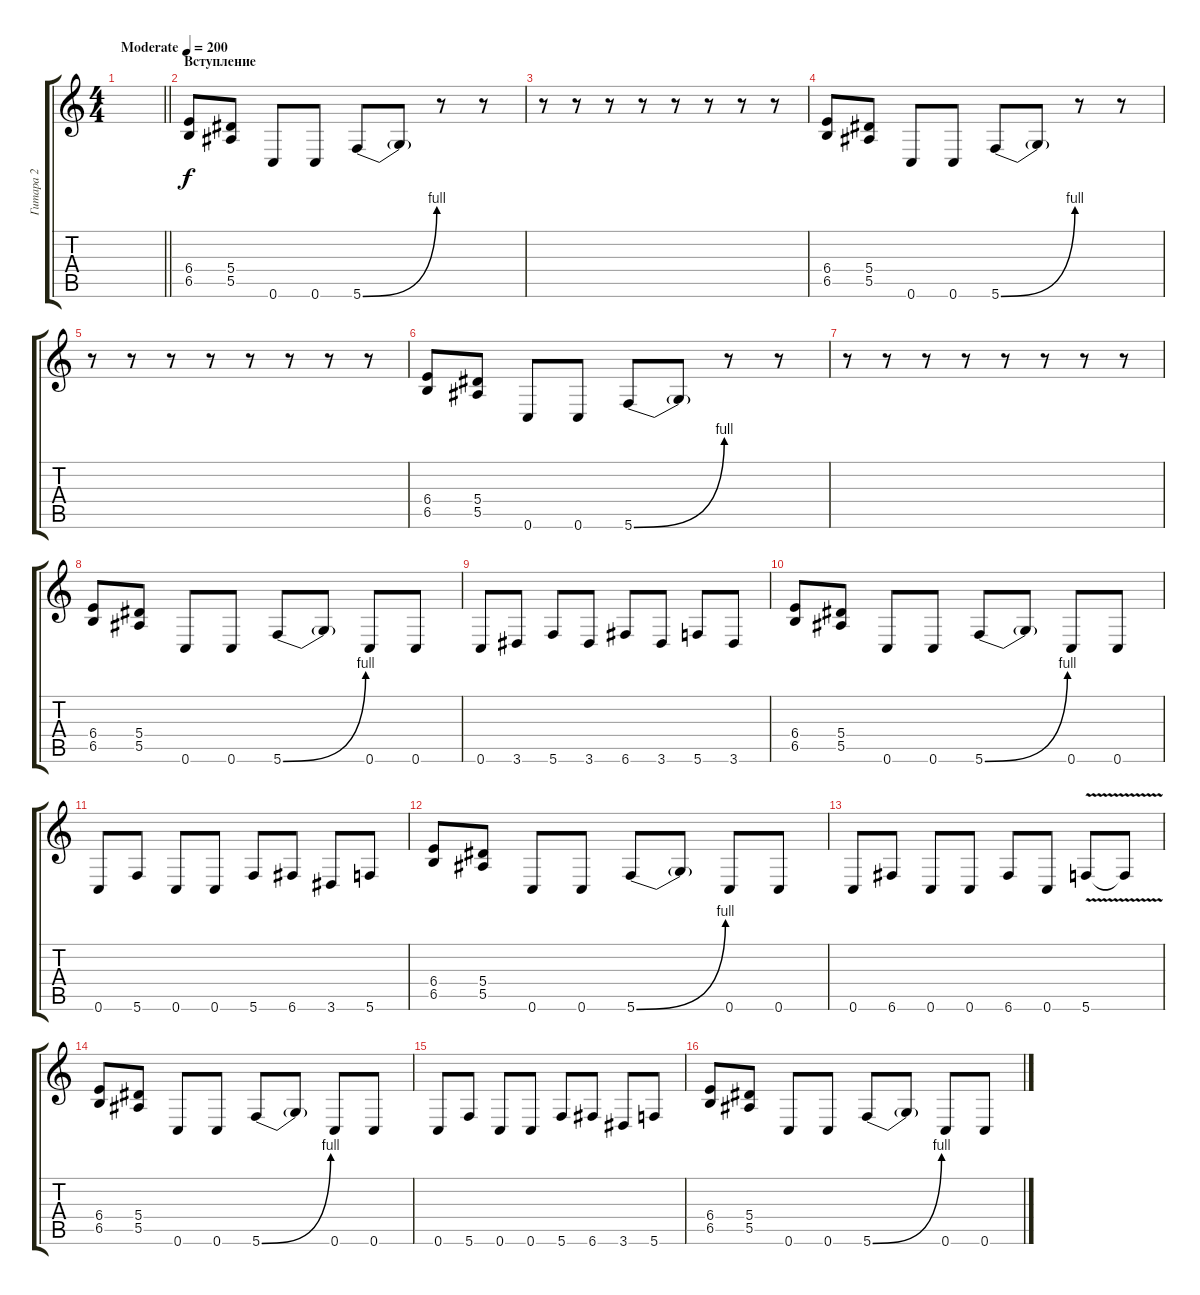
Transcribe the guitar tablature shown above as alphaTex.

\track ("Гитара 2" "Гитара 2") {instrument overdrivenguitar}
\staff {score tabs}
\tuning (C4 G3 Eb3 Bb2 F2 C2) {hide}
\ts (4 4)
\tempo (200 "Moderate")
\clef g2
\barLineRight lightlight
\ks c
|
\section ("" "Вступление")
(6.4 6.5).8 (5.4 5.5).8 0.6.8 0.6.8 5.6{be (bend 0 0 60 4)}.8 5.6{t}.8 r.8 r.8 |
r.8 r.8 r.8 r.8 r.8 r.8 r.8 r.8 |
(6.4 6.5).8 (5.4 5.5).8 0.6.8 0.6.8 5.6{be (bend 0 0 60 4)}.8 5.6{t}.8 r.8 r.8 |
r.8 r.8 r.8 r.8 r.8 r.8 r.8 r.8 |
(6.4 6.5).8 (5.4 5.5).8 0.6.8 0.6.8 5.6{be (bend 0 0 60 4)}.8 5.6{t}.8 r.8 r.8 |
r.8 r.8 r.8 r.8 r.8 r.8 r.8 r.8 |
(6.4 6.5).8 (5.4 5.5).8 0.6.8 0.6.8 5.6{be (bend 0 0 60 4)}.8 5.6{t}.8 0.6.8 0.6.8 |
0.6.8 3.6.8 5.6.8 3.6.8 6.6.8 3.6.8 5.6.8 3.6.8 |
(6.4 6.5).8 (5.4 5.5).8 0.6.8 0.6.8 5.6{be (bend 0 0 60 4)}.8 5.6{t}.8 0.6.8 0.6.8 |
0.6.8 5.6.8 0.6.8 0.6.8 5.6.8 6.6.8 3.6.8 5.6.8 |
(6.4 6.5).8 (5.4 5.5).8 0.6.8 0.6.8 5.6{be (bend 0 0 60 4)}.8 5.6{t}.8 0.6.8 0.6.8 |
0.6.8 6.6.8 0.6.8 0.6.8 6.6.8 0.6.8 5.6{v}.8 5.6{t}.8 |
(6.4 6.5).8 (5.4 5.5).8 0.6.8 0.6.8 5.6{be (bend 0 0 60 4)}.8 5.6{t}.8 0.6.8 0.6.8 |
0.6.8 5.6.8 0.6.8 0.6.8 5.6.8 6.6.8 3.6.8 5.6.8 |
(6.4 6.5).8 (5.4 5.5).8 0.6.8 0.6.8 5.6{be (bend 0 0 60 4)}.8 5.6{t}.8 0.6.8 0.6.8
